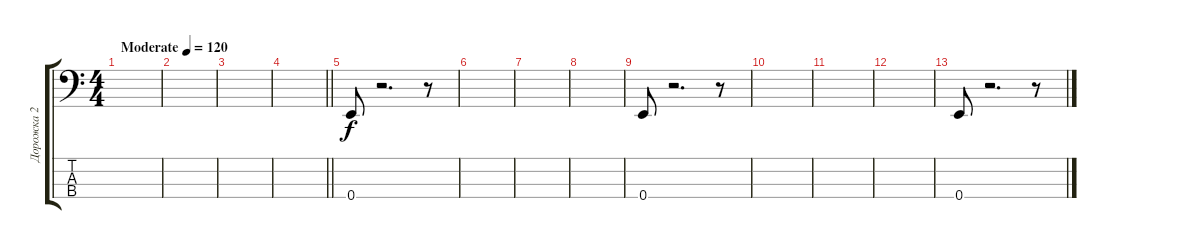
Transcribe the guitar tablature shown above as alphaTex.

\track ("Дорожка 2" "Дорожка 2") {instrument electricbassfinger}
\staff {score tabs}
\tuning (G2 D2 A1 E1) {hide}
\ts (4 4)
\tempo (120 "Moderate")
\tempo 115
\tempo (120 "Moderate")
\clef f4
\ks c
|
|
|
\barLineRight lightlight
|
0.4.8 r.2{d} r.8 |
|
|
|
0.4.8 r.2{d} r.8 |
|
|
|
0.4.8 r.2{d} r.8
